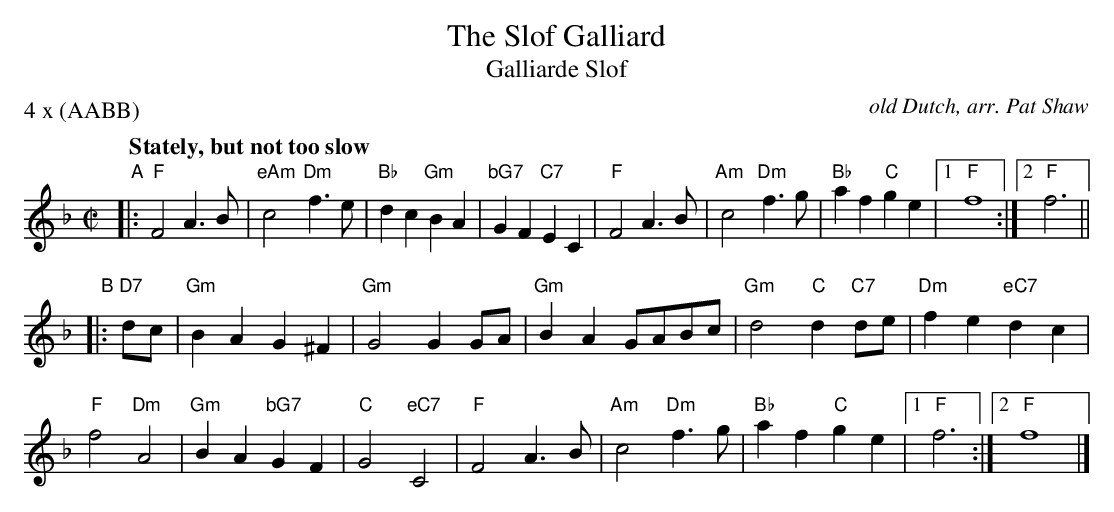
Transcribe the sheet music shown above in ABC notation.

X:1
T: The Slof Galliard
T: Galliarde Slof
C: old Dutch, arr. Pat Shaw
P: 4 x (AABB)
Q: "Stately, but not too slow"
M: C|
L: 1/8
K: F
"A"|:\
"F"F4 A3B | "eAm"c4 "Dm"f3e | "Bb"d2c2 "Gm"B2A2 | "bG7"G2F2 "C7"E2C2 |\
"F"F4 A3B | "Am"c4 "Dm"f3g | "Bb"a2f2 "C"g2e2 |1 "F"f8 :|2 "F"f6 ||
"B"|: "D7"dc |\
"Gm"B2A2 G2^F2 | "Gm"G4 G2GA | "Gm"B2A2 GABc | "Gm"d4 "C"d2"C7"de | "Dm"f2e2 "eC7"d2c2 |
"F"f4 "Dm"A4 | "Gm"B2A2 "bG7"G2F2 | "C"G4 "eC7"C4 | "F"F4 A3B |\
"Am"c4 "Dm"f3g | "Bb"a2f2 "C"g2e2 |1 "F"f6 :|2 "F"f8 |]
